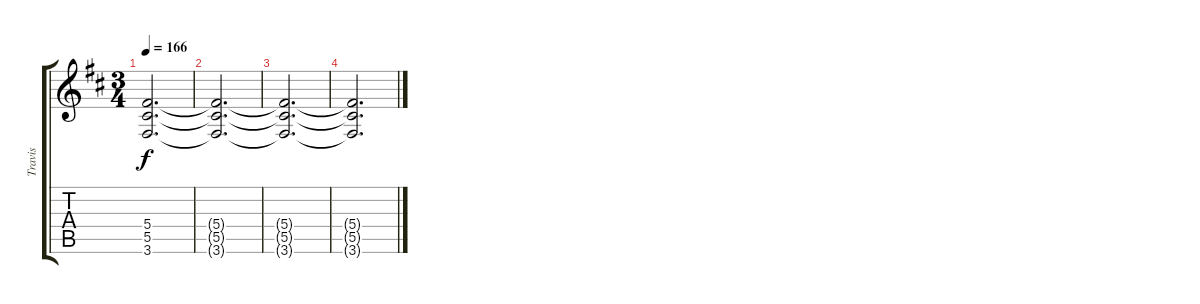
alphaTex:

\track ("Travis" "Travis") {instrument distortionguitar}
\staff {score tabs}
\tuning (Eb4 Bb3 Gb3 Db3 Ab2 Eb2) {hide}
\ts (3 4)
\tempo 166
\clef g2
\ks d
(5.4{t} 5.5{t} 3.6{t}).2{d dy f} |
(5.4{t} 5.5{t} 3.6{t}).2{d} |
(5.4{t} 5.5{t} 3.6{t}).2{d} |
(5.4{t} 5.5{t} 3.6{t}).2{d volume 16}
